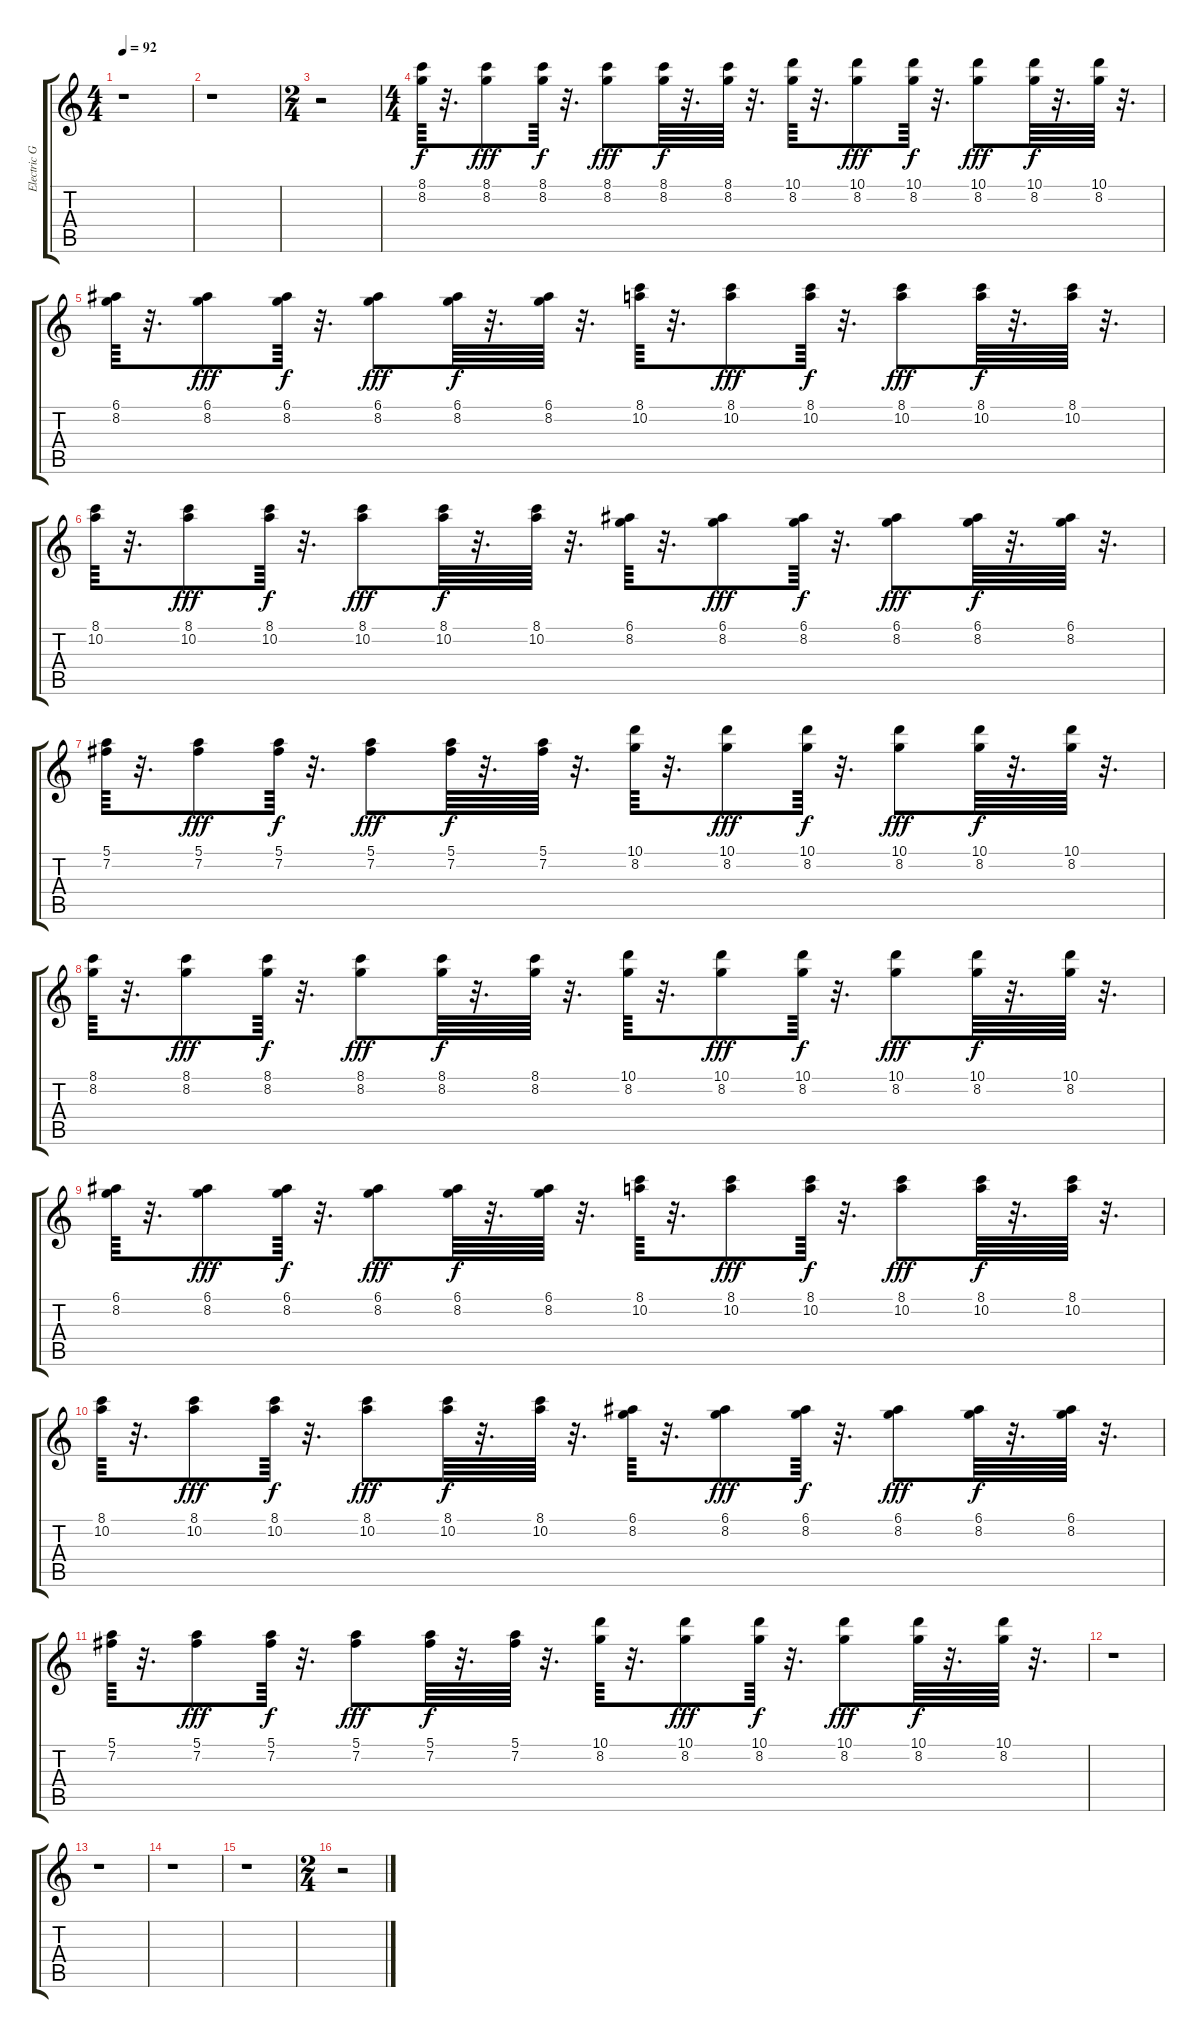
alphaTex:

\track ("Electric Guitar" "Electric G") {instrument electricguitarclean}
\staff {score tabs}
\tuning (E4 B3 G3 D3 A2 E2) {hide}
\ts (4 4)
\tempo 92
\clef g2
\ks c
r.1{dy f} |
r.1 |
\ts (2 4)
r.2 |
\ts (4 4)
(8.1 8.2).64 r.32{d} (8.1 8.2).8{dy fff} (8.1 8.2).64{dy f} r.32{d} (8.1 8.2).8{dy fff} (8.1 8.2).64{dy f} r.32{d} (8.1 8.2).64 r.32{d} (10.1 8.2).64 r.32{d} (10.1 8.2).8{dy fff} (10.1 8.2).64{dy f} r.32{d} (10.1 8.2).8{dy fff} (10.1 8.2).64{dy f} r.32{d} (10.1 8.2).64 r.32{d} |
(6.1 8.2).64 r.32{d} (6.1 8.2).8{dy fff} (6.1 8.2).64{dy f} r.32{d} (6.1 8.2).8{dy fff} (6.1 8.2).64{dy f} r.32{d} (6.1 8.2).64 r.32{d} (8.1 10.2).64 r.32{d} (8.1 10.2).8{dy fff} (8.1 10.2).64{dy f} r.32{d} (8.1 10.2).8{dy fff} (8.1 10.2).64{dy f} r.32{d} (8.1 10.2).64 r.32{d} |
(8.1 10.2).64 r.32{d} (8.1 10.2).8{dy fff} (8.1 10.2).64{dy f} r.32{d} (8.1 10.2).8{dy fff} (8.1 10.2).64{dy f} r.32{d} (8.1 10.2).64 r.32{d} (6.1 8.2).64 r.32{d} (6.1 8.2).8{dy fff} (6.1 8.2).64{dy f} r.32{d} (6.1 8.2).8{dy fff} (6.1 8.2).64{dy f} r.32{d} (6.1 8.2).64 r.32{d} |
(5.1 7.2).64 r.32{d} (5.1 7.2).8{dy fff} (5.1 7.2).64{dy f} r.32{d} (5.1 7.2).8{dy fff} (5.1 7.2).64{dy f} r.32{d} (5.1 7.2).64 r.32{d} (10.1 8.2).64 r.32{d} (10.1 8.2).8{dy fff} (10.1 8.2).64{dy f} r.32{d} (10.1 8.2).8{dy fff} (10.1 8.2).64{dy f} r.32{d} (10.1 8.2).64 r.32{d} |
(8.1 8.2).64 r.32{d} (8.1 8.2).8{dy fff} (8.1 8.2).64{dy f} r.32{d} (8.1 8.2).8{dy fff} (8.1 8.2).64{dy f} r.32{d} (8.1 8.2).64 r.32{d} (10.1 8.2).64 r.32{d} (10.1 8.2).8{dy fff} (10.1 8.2).64{dy f} r.32{d} (10.1 8.2).8{dy fff} (10.1 8.2).64{dy f} r.32{d} (10.1 8.2).64 r.32{d} |
(6.1 8.2).64 r.32{d} (6.1 8.2).8{dy fff} (6.1 8.2).64{dy f} r.32{d} (6.1 8.2).8{dy fff} (6.1 8.2).64{dy f} r.32{d} (6.1 8.2).64 r.32{d} (8.1 10.2).64 r.32{d} (8.1 10.2).8{dy fff} (8.1 10.2).64{dy f} r.32{d} (8.1 10.2).8{dy fff} (8.1 10.2).64{dy f} r.32{d} (8.1 10.2).64 r.32{d} |
(8.1 10.2).64 r.32{d} (8.1 10.2).8{dy fff} (8.1 10.2).64{dy f} r.32{d} (8.1 10.2).8{dy fff} (8.1 10.2).64{dy f} r.32{d} (8.1 10.2).64 r.32{d} (6.1 8.2).64 r.32{d} (6.1 8.2).8{dy fff} (6.1 8.2).64{dy f} r.32{d} (6.1 8.2).8{dy fff} (6.1 8.2).64{dy f} r.32{d} (6.1 8.2).64 r.32{d} |
(5.1 7.2).64 r.32{d} (5.1 7.2).8{dy fff} (5.1 7.2).64{dy f} r.32{d} (5.1 7.2).8{dy fff} (5.1 7.2).64{dy f} r.32{d} (5.1 7.2).64 r.32{d} (10.1 8.2).64 r.32{d} (10.1 8.2).8{dy fff} (10.1 8.2).64{dy f} r.32{d} (10.1 8.2).8{dy fff} (10.1 8.2).64{dy f} r.32{d} (10.1 8.2).64 r.32{d} |
r.1 |
r.1 |
r.1 |
r.1 |
\ts (2 4)
r.2
